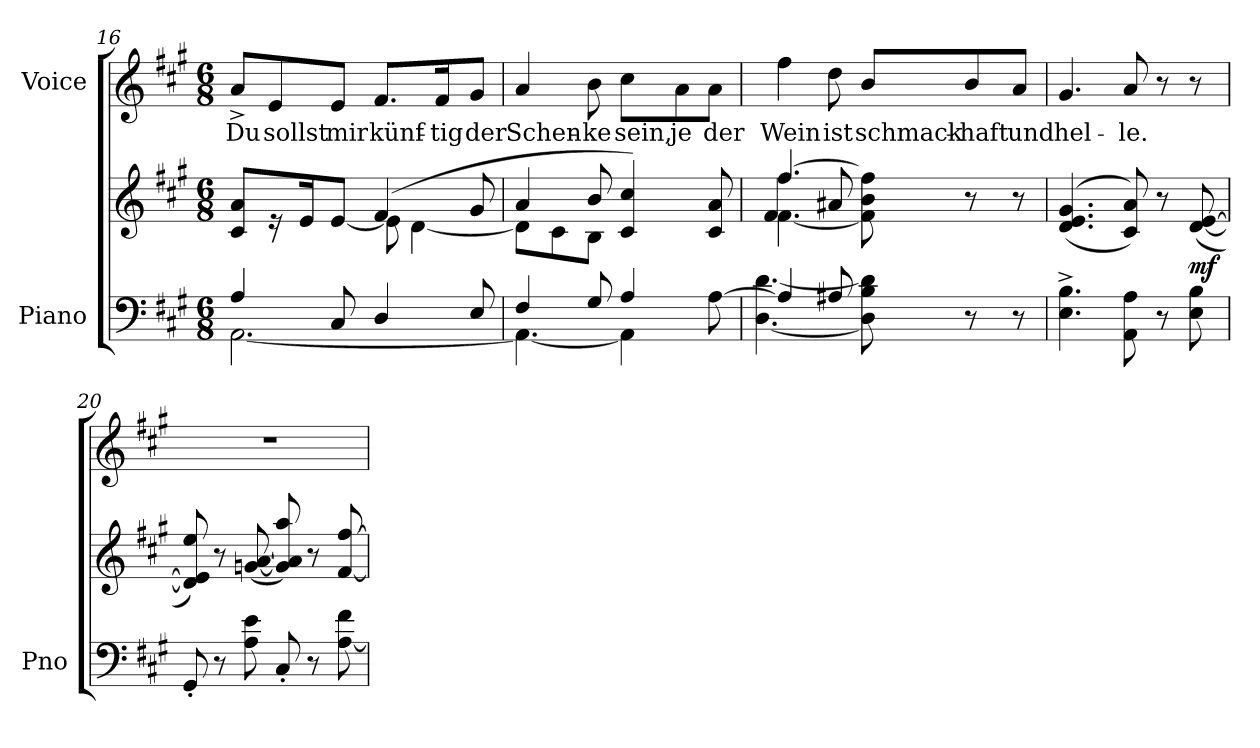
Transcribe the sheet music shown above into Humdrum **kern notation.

**kern	**kern	**dynam	**kern	**text
*part2	*part2	*part2	*part1	*part1
*staff3	*staff2	*staff2/3	*staff1	*staff1
*I"Piano	*	*	*I"Voice	*
*I'Pno	*	*	*	*
!!LO:LB:g=z
*clefF4	*clefG2	*	*clefG2	*
*k[f#c#g#]	*k[f#c#g#]	*	*k[f#c#g#]	*
*M6/8	*M6/8	*	*M6/8	*
=16	=16	=16	=16	=16
*^	*^	*	*	*
!	!	!	!	!	!	!LO:LY:b
4A/	[2.AA\	8c#/ 8a/L	4.ryy	.	8a^/L	Du
!	!	!	!	!	!	!LO:LY:b
.	.	16r	.	.	8e/	sollst
.	.	16e/K	.	.	.	.
!	!	!	!	!	!	!LO:LY:b
8C#/	.	[8e/J	.	.	8e/J	mir
!	!	!	!	!	!	!LO:LY:b
4D/	.	(>4f#/	8e\]	.	8.f#/L	künf-
.	.	.	[4d\	.	.	.
!	!	!	!	!	!	!LO:LY:b
.	.	.	.	.	16f#/K	-tig
!	!	!	!	!	!	!LO:LY:b
8E/	.	8g#/	.	.	8g#/J	der
=17	=17	=17	=17	=17	=17	=17
!	!	!	!	!	!	!LO:LY:b
4F#/	4.AA\_	4a/	8d\L]	.	4a/	Schen-
.	.	.	8c#\	.	.	.
!	!	!	!	!	!	!LO:LY:b
8G#/	.	8b/	8B\J	.	8b\	-ke
!	!	!	!	!	!	!LO:LY:b
4A/	4AA\]	4c#/ 4cc#/)	4ryy	.	8cc#\L	sein,
!	!	!	!	!	!	!LO:LY:b
.	.	.	.	.	8a\	je
!	!	!	!	!	!	!LO:LY:b
[8A\	8ryy	8c#/ 8a/	8ryy	.	8a\J	der
=18	=18	=18	=18	=18	=18	=18
*	*	*	*^	*	*	*
!	!	!	!	!	!	!	!LO:LY:b
4A/]	[4.D\ [4.d\	[4.ff#/	[4.f#\	4f#/	.	4ff#\	Wein
!	!	!	!	!	!	!	!LO:LY:b
8A#X/	.	.	.	8a#X/	.	8dd\	ist
!	!	!	!	!	!	!	!LO:LY:b
8D\] 8B\ 8d\]	4ryy	8f#\] 8b\ 8ff#\]	4ryy	4ryy	.	8b/L	schmack-
!	!	!	!	!	!	!	!LO:LY:b
8r	.	8r	.	.	.	8b/	-haft
!	!	!	!	!	!	!	!LO:LY:b
8r	8ryy	8r	8ryy	8ryy	.	8a/J	und
=19	=19	=19	=19	=19	=19	=19	=19
!	!	!	!	!	!	!	!LO:LY:b
*v	*v	*	*	*	*	*	*
*	*v	*v	*v	*	*	*
4.E\^ 4.B\^	(<(>4.d/ 4.e/ 4.g#/	.	4.g#/	hel-
!	!	!	!	!LO:LY:b
8AA\ 8A\	8c#/ 8a/))	.	8a/	-le.
8r	8r	.	8r	.
!	!	!LO:DY:b	!	!
8E\ 8B\	(>[8d/ [8e/	mf	8r	.
=20	=20	=20	=20	=20
8GG#'/	8d/] 8e/] 8ee/)	.	2.r	.
8r	8r	.	.	.
8A\ 8e\	(>[8gn/ [8a/	.	.	.
8C#'/	8g/] 8a/] 8aa/)	.	.	.
8r	8r	.	.	.
[8A\ 8f#\	[8f#/ [8ff#/	.	.	.
=	=	=	=	=
*-	*-	*-	*-	*-
